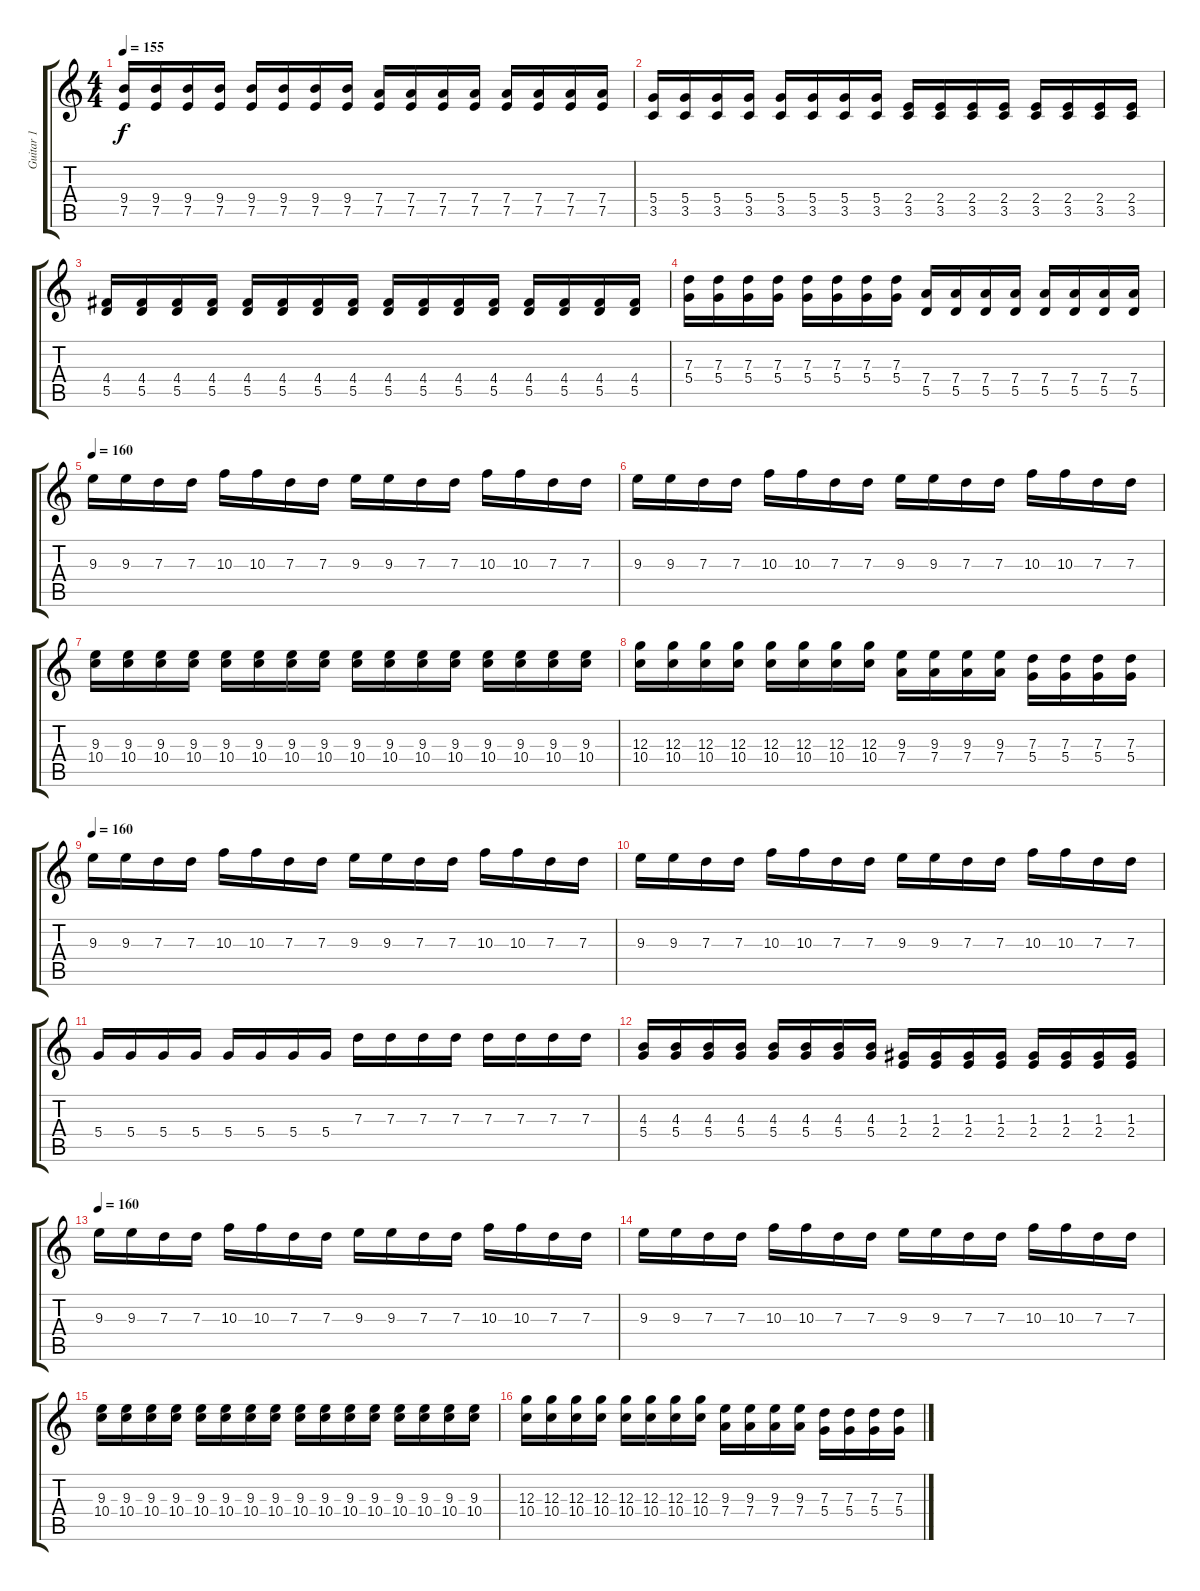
\track ("Guitar 1" "Guitar 1") {instrument distortionguitar}
\staff {score tabs}
\tuning (E4 B3 G3 D3 A2 E2) {hide}
\ts (4 4)
\tempo 155
\clef g2
\ks c
(9.4 7.5).16{dy f} (9.4 7.5).16 (9.4 7.5).16 (9.4 7.5).16 (9.4 7.5).16 (9.4 7.5).16 (9.4 7.5).16 (9.4 7.5).16 (7.4 7.5).16 (7.4 7.5).16 (7.4 7.5).16 (7.4 7.5).16 (7.4 7.5).16 (7.4 7.5).16 (7.4 7.5).16 (7.4 7.5).16 |
(5.4 3.5).16 (5.4 3.5).16 (5.4 3.5).16 (5.4 3.5).16 (5.4 3.5).16 (5.4 3.5).16 (5.4 3.5).16 (5.4 3.5).16 (2.4 3.5).16 (2.4 3.5).16 (2.4 3.5).16 (2.4 3.5).16 (2.4 3.5).16 (2.4 3.5).16 (2.4 3.5).16 (2.4 3.5).16 |
(4.4 5.5).16 (4.4 5.5).16 (4.4 5.5).16 (4.4 5.5).16 (4.4 5.5).16 (4.4 5.5).16 (4.4 5.5).16 (4.4 5.5).16 (4.4 5.5).16 (4.4 5.5).16 (4.4 5.5).16 (4.4 5.5).16 (4.4 5.5).16 (4.4 5.5).16 (4.4 5.5).16 (4.4 5.5).16 |
(7.3 5.4).16 (7.3 5.4).16 (7.3 5.4).16 (7.3 5.4).16 (7.3 5.4).16 (7.3 5.4).16 (7.3 5.4).16 (7.3 5.4).16 (7.4 5.5).16 (7.4 5.5).16 (7.4 5.5).16 (7.4 5.5).16 (7.4 5.5).16 (7.4 5.5).16 (7.4 5.5).16 (7.4 5.5).16 |
\tempo 160
9.3.16 9.3.16 7.3.16 7.3.16 10.3.16 10.3.16 7.3.16 7.3.16 9.3.16 9.3.16 7.3.16 7.3.16 10.3.16 10.3.16 7.3.16 7.3.16 |
9.3.16 9.3.16 7.3.16 7.3.16 10.3.16 10.3.16 7.3.16 7.3.16 9.3.16 9.3.16 7.3.16 7.3.16 10.3.16 10.3.16 7.3.16 7.3.16 |
(9.3 10.4).16 (9.3 10.4).16 (9.3 10.4).16 (9.3 10.4).16 (9.3 10.4).16 (9.3 10.4).16 (9.3 10.4).16 (9.3 10.4).16 (9.3 10.4).16 (9.3 10.4).16 (9.3 10.4).16 (9.3 10.4).16 (9.3 10.4).16 (9.3 10.4).16 (9.3 10.4).16 (9.3 10.4).16 |
(12.3 10.4).16 (12.3 10.4).16 (12.3 10.4).16 (12.3 10.4).16 (12.3 10.4).16 (12.3 10.4).16 (12.3 10.4).16 (12.3 10.4).16 (9.3 7.4).16 (9.3 7.4).16 (9.3 7.4).16 (9.3 7.4).16 (7.3 5.4).16 (7.3 5.4).16 (7.3 5.4).16 (7.3 5.4).16 |
\tempo 160
9.3.16 9.3.16 7.3.16 7.3.16 10.3.16 10.3.16 7.3.16 7.3.16 9.3.16 9.3.16 7.3.16 7.3.16 10.3.16 10.3.16 7.3.16 7.3.16 |
9.3.16 9.3.16 7.3.16 7.3.16 10.3.16 10.3.16 7.3.16 7.3.16 9.3.16 9.3.16 7.3.16 7.3.16 10.3.16 10.3.16 7.3.16 7.3.16 |
5.4.16 5.4.16 5.4.16 5.4.16 5.4.16 5.4.16 5.4.16 5.4.16 7.3.16 7.3.16 7.3.16 7.3.16 7.3.16 7.3.16 7.3.16 7.3.16 |
(4.3 5.4).16 (4.3 5.4).16 (4.3 5.4).16 (4.3 5.4).16 (4.3 5.4).16 (4.3 5.4).16 (4.3 5.4).16 (4.3 5.4).16 (1.3 2.4).16 (1.3 2.4).16 (1.3 2.4).16 (1.3 2.4).16 (1.3 2.4).16 (1.3 2.4).16 (1.3 2.4).16 (1.3 2.4).16 |
\tempo 160
9.3.16 9.3.16 7.3.16 7.3.16 10.3.16 10.3.16 7.3.16 7.3.16 9.3.16 9.3.16 7.3.16 7.3.16 10.3.16 10.3.16 7.3.16 7.3.16 |
9.3.16 9.3.16 7.3.16 7.3.16 10.3.16 10.3.16 7.3.16 7.3.16 9.3.16 9.3.16 7.3.16 7.3.16 10.3.16 10.3.16 7.3.16 7.3.16 |
(9.3 10.4).16 (9.3 10.4).16 (9.3 10.4).16 (9.3 10.4).16 (9.3 10.4).16 (9.3 10.4).16 (9.3 10.4).16 (9.3 10.4).16 (9.3 10.4).16 (9.3 10.4).16 (9.3 10.4).16 (9.3 10.4).16 (9.3 10.4).16 (9.3 10.4).16 (9.3 10.4).16 (9.3 10.4).16 |
(12.3 10.4).16 (12.3 10.4).16 (12.3 10.4).16 (12.3 10.4).16 (12.3 10.4).16 (12.3 10.4).16 (12.3 10.4).16 (12.3 10.4).16 (9.3 7.4).16 (9.3 7.4).16 (9.3 7.4).16 (9.3 7.4).16 (7.3 5.4).16 (7.3 5.4).16 (7.3 5.4).16 (7.3 5.4).16
